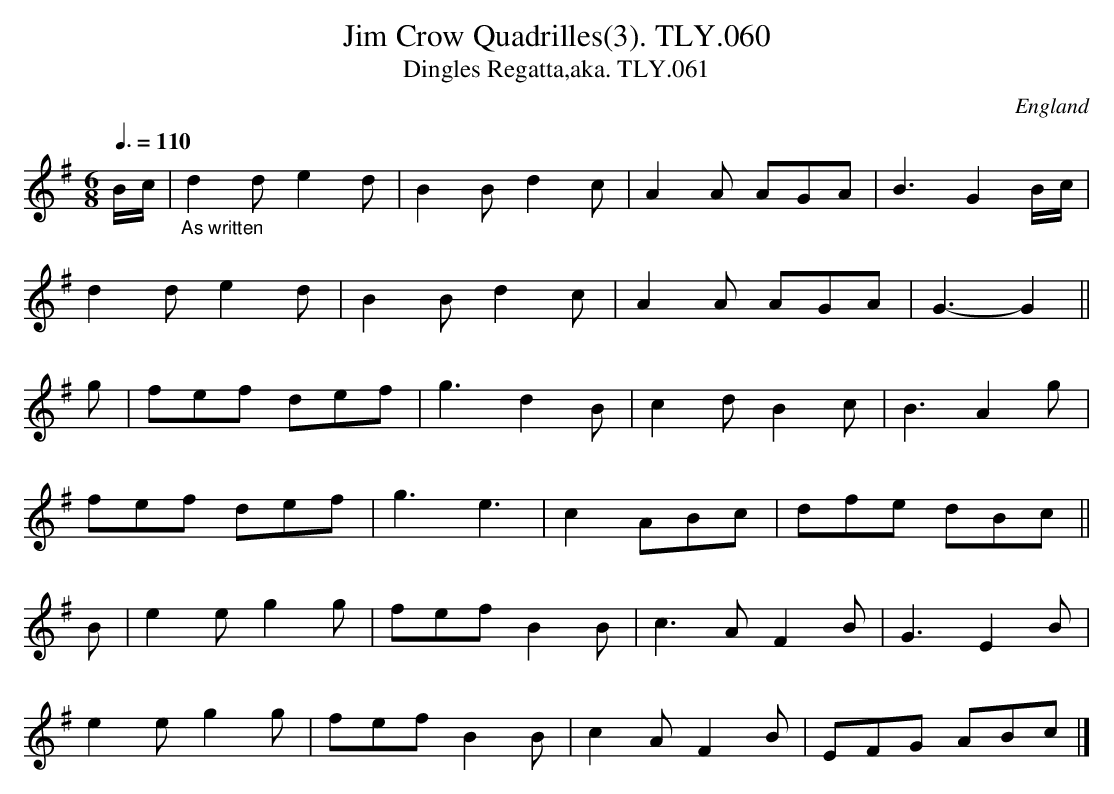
X:1
T:Jim Crow Quadrilles(3). TLY.060
T:Dingles Regatta,aka. TLY.061
M:6/8
L:1/8
Q:3/8=110
O:England
K:G major
B/2c/| "_As written"d2d e2d| B2B d2c| A2A AGA| B3 G2 B/2c/2|!
d2d e2d| B2B d2c| A2A AGA| G3-G2||!
g| fef def| g3 d2B| c2d B2c| B3 A2g|!
fef def| g3e3|c2 ABc| dfe dBc||!
B| e2e g2g| fef B2B| c3A F2 B| G3 E2 B|!
e2e g2g| fef B2B| c2A F2 B|EFG ABc|]
